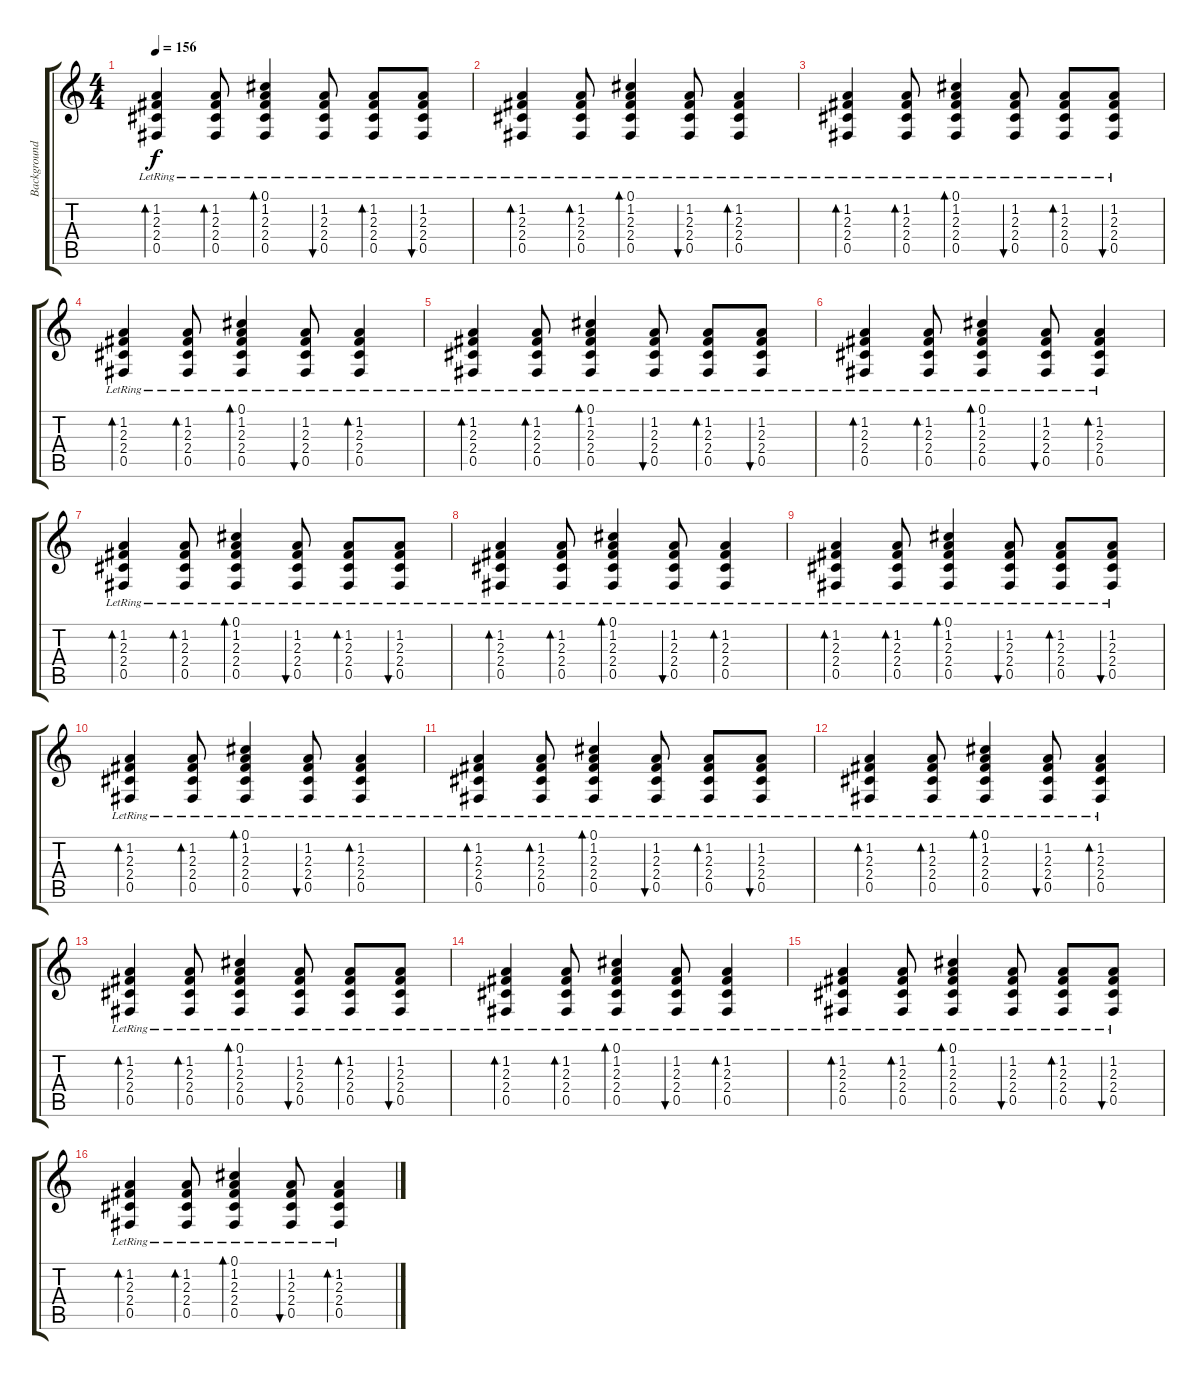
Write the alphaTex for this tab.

\track ("Background Guitar" "Background") {instrument acousticguitarsteel}
\staff {score tabs}
\tuning (Db4 Ab3 E3 B2 Gb2 Db2) {hide}
\ts (4 4)
\tempo 156
\clef g2
\ks c
(1.2{lr} 2.3{lr} 2.4{lr} 0.5{lr}).4{bd 120 dy f} (1.2{lr} 2.3{lr} 2.4{lr} 0.5{lr}).8{bd 120} (0.1{lr} 1.2{lr} 2.3{lr} 2.4{lr} 0.5{lr}).4{bd 120} (1.2{lr} 2.3{lr} 2.4{lr} 0.5{lr}).8{bu 120} (1.2{lr} 2.3{lr} 2.4{lr} 0.5{lr}).8{bd 120} (1.2{lr} 2.3{lr} 2.4{lr} 0.5{lr}).8{bu 120} |
(1.2{lr} 2.3{lr} 2.4{lr} 0.5{lr}).4{bd 120} (1.2{lr} 2.3{lr} 2.4{lr} 0.5{lr}).8{bd 120} (0.1{lr} 1.2 2.3{lr} 2.4{lr} 0.5{lr}).4{bd 120} (1.2{lr} 2.3{lr} 2.4{lr} 0.5{lr}).8{bu 120} (1.2{lr} 2.3{lr} 2.4{lr} 0.5{lr}).4{bd 120} |
(1.2{lr} 2.3{lr} 2.4{lr} 0.5{lr}).4{bd 120} (1.2{lr} 2.3{lr} 2.4{lr} 0.5{lr}).8{bd 120} (0.1{lr} 1.2{lr} 2.3{lr} 2.4{lr} 0.5{lr}).4{bd 120} (1.2{lr} 2.3{lr} 2.4{lr} 0.5{lr}).8{bu 120} (1.2{lr} 2.3{lr} 2.4{lr} 0.5{lr}).8{bd 120} (1.2{lr} 2.3{lr} 2.4{lr} 0.5{lr}).8{bu 120} |
(1.2{lr} 2.3{lr} 2.4{lr} 0.5{lr}).4{bd 120} (1.2{lr} 2.3{lr} 2.4{lr} 0.5{lr}).8{bd 120} (0.1{lr} 1.2 2.3{lr} 2.4{lr} 0.5{lr}).4{bd 120} (1.2{lr} 2.3{lr} 2.4{lr} 0.5{lr}).8{bu 120} (1.2{lr} 2.3{lr} 2.4{lr} 0.5{lr}).4{bd 120} |
(1.2{lr} 2.3{lr} 2.4{lr} 0.5{lr}).4{bd 120} (1.2{lr} 2.3{lr} 2.4{lr} 0.5{lr}).8{bd 120} (0.1{lr} 1.2{lr} 2.3{lr} 2.4{lr} 0.5{lr}).4{bd 120} (1.2{lr} 2.3{lr} 2.4{lr} 0.5{lr}).8{bu 120} (1.2{lr} 2.3{lr} 2.4{lr} 0.5{lr}).8{bd 120} (1.2{lr} 2.3{lr} 2.4{lr} 0.5{lr}).8{bu 120} |
(1.2{lr} 2.3{lr} 2.4{lr} 0.5{lr}).4{bd 120} (1.2{lr} 2.3{lr} 2.4{lr} 0.5{lr}).8{bd 120} (0.1{lr} 1.2 2.3{lr} 2.4{lr} 0.5{lr}).4{bd 120} (1.2{lr} 2.3{lr} 2.4{lr} 0.5{lr}).8{bu 120} (1.2{lr} 2.3{lr} 2.4{lr} 0.5{lr}).4{bd 120} |
(1.2{lr} 2.3{lr} 2.4{lr} 0.5{lr}).4{bd 120} (1.2{lr} 2.3{lr} 2.4{lr} 0.5{lr}).8{bd 120} (0.1{lr} 1.2{lr} 2.3{lr} 2.4{lr} 0.5{lr}).4{bd 120} (1.2{lr} 2.3{lr} 2.4{lr} 0.5{lr}).8{bu 120} (1.2{lr} 2.3{lr} 2.4{lr} 0.5{lr}).8{bd 120} (1.2{lr} 2.3{lr} 2.4{lr} 0.5{lr}).8{bu 120} |
(1.2{lr} 2.3{lr} 2.4{lr} 0.5{lr}).4{bd 120} (1.2{lr} 2.3{lr} 2.4{lr} 0.5{lr}).8{bd 120} (0.1{lr} 1.2 2.3{lr} 2.4{lr} 0.5{lr}).4{bd 120} (1.2{lr} 2.3{lr} 2.4{lr} 0.5{lr}).8{bu 120} (1.2{lr} 2.3{lr} 2.4{lr} 0.5{lr}).4{bd 120} |
(1.2{lr} 2.3{lr} 2.4{lr} 0.5{lr}).4{bd 120} (1.2{lr} 2.3{lr} 2.4{lr} 0.5{lr}).8{bd 120} (0.1{lr} 1.2{lr} 2.3{lr} 2.4{lr} 0.5{lr}).4{bd 120} (1.2{lr} 2.3{lr} 2.4{lr} 0.5{lr}).8{bu 120} (1.2{lr} 2.3{lr} 2.4{lr} 0.5{lr}).8{bd 120} (1.2{lr} 2.3{lr} 2.4{lr} 0.5{lr}).8{bu 120} |
(1.2{lr} 2.3{lr} 2.4{lr} 0.5{lr}).4{bd 120} (1.2{lr} 2.3{lr} 2.4{lr} 0.5{lr}).8{bd 120} (0.1{lr} 1.2 2.3{lr} 2.4{lr} 0.5{lr}).4{bd 120} (1.2{lr} 2.3{lr} 2.4{lr} 0.5{lr}).8{bu 120} (1.2{lr} 2.3{lr} 2.4{lr} 0.5{lr}).4{bd 120} |
(1.2{lr} 2.3{lr} 2.4{lr} 0.5{lr}).4{bd 120} (1.2{lr} 2.3{lr} 2.4{lr} 0.5{lr}).8{bd 120} (0.1{lr} 1.2{lr} 2.3{lr} 2.4{lr} 0.5{lr}).4{bd 120} (1.2{lr} 2.3{lr} 2.4{lr} 0.5{lr}).8{bu 120} (1.2{lr} 2.3{lr} 2.4{lr} 0.5{lr}).8{bd 120} (1.2{lr} 2.3{lr} 2.4{lr} 0.5{lr}).8{bu 120} |
(1.2{lr} 2.3{lr} 2.4{lr} 0.5{lr}).4{bd 120} (1.2{lr} 2.3{lr} 2.4{lr} 0.5{lr}).8{bd 120} (0.1{lr} 1.2 2.3{lr} 2.4{lr} 0.5{lr}).4{bd 120} (1.2{lr} 2.3{lr} 2.4{lr} 0.5{lr}).8{bu 120} (1.2{lr} 2.3{lr} 2.4{lr} 0.5{lr}).4{bd 120} |
(1.2{lr} 2.3{lr} 2.4{lr} 0.5{lr}).4{bd 120} (1.2{lr} 2.3{lr} 2.4{lr} 0.5{lr}).8{bd 120} (0.1{lr} 1.2{lr} 2.3{lr} 2.4{lr} 0.5{lr}).4{bd 120} (1.2{lr} 2.3{lr} 2.4{lr} 0.5{lr}).8{bu 120} (1.2{lr} 2.3{lr} 2.4{lr} 0.5{lr}).8{bd 120} (1.2{lr} 2.3{lr} 2.4{lr} 0.5{lr}).8{bu 120} |
(1.2{lr} 2.3{lr} 2.4{lr} 0.5{lr}).4{bd 120} (1.2{lr} 2.3{lr} 2.4{lr} 0.5{lr}).8{bd 120} (0.1{lr} 1.2 2.3{lr} 2.4{lr} 0.5{lr}).4{bd 120} (1.2{lr} 2.3{lr} 2.4{lr} 0.5{lr}).8{bu 120} (1.2{lr} 2.3{lr} 2.4{lr} 0.5{lr}).4{bd 120} |
(1.2{lr} 2.3{lr} 2.4{lr} 0.5{lr}).4{bd 120} (1.2{lr} 2.3{lr} 2.4{lr} 0.5{lr}).8{bd 120} (0.1{lr} 1.2{lr} 2.3{lr} 2.4{lr} 0.5{lr}).4{bd 120} (1.2{lr} 2.3{lr} 2.4{lr} 0.5{lr}).8{bu 120} (1.2{lr} 2.3{lr} 2.4{lr} 0.5{lr}).8{bd 120} (1.2{lr} 2.3{lr} 2.4{lr} 0.5{lr}).8{bu 120} |
(1.2{lr} 2.3{lr} 2.4{lr} 0.5{lr}).4{bd 120} (1.2{lr} 2.3{lr} 2.4{lr} 0.5{lr}).8{bd 120} (0.1{lr} 1.2 2.3{lr} 2.4{lr} 0.5{lr}).4{bd 120} (1.2{lr} 2.3{lr} 2.4{lr} 0.5{lr}).8{bu 120} (1.2{lr} 2.3{lr} 2.4{lr} 0.5{lr}).4{bd 120}
